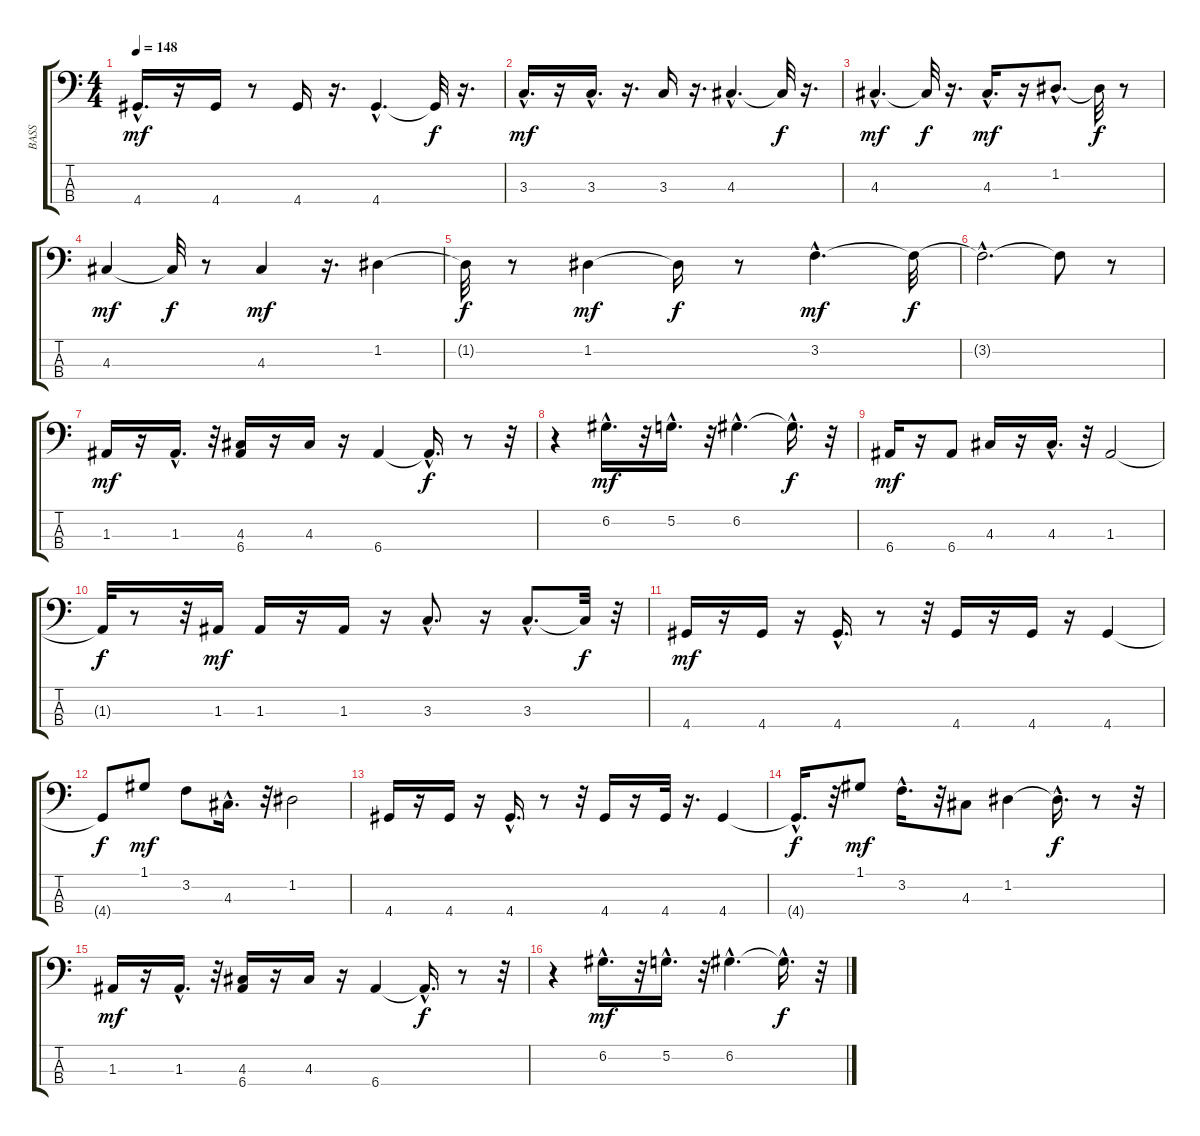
\track ("BASS" "BASS") {instrument electricbassfinger}
\staff {score tabs}
\tuning (G2 D2 A1 E1) {hide}
\ts (4 4)
\tempo 148
\clef f4
\ks c
4.4{hac}.16{d dy mf} r.16 4.4.16 r.8 4.4.16 r.16{d} 4.4{hac}.4{d} 4.4{t}.32{dy f} r.16{d} |
3.3{hac}.16{d dy mf} r.16 3.3{hac}.16{d} r.16{d} 3.3.16 r.16{d} 4.3{hac}.4{d} 4.3{t}.32{dy f} r.16{d} |
4.3{hac}.4{d dy mf} 4.3{t}.32{dy f} r.16{d} 4.3{hac}.16{d dy mf} r.16 1.2{hac}.8{d} 1.2{t}.32{dy f} r.8 |
4.3.4{dy mf} 4.3{t}.32{dy f} r.8 4.3.4{dy mf} r.16{d} 1.2.4 |
1.2{t}.32{dy f} r.8 1.2.4{dy mf} 1.2{t}.16{dy f} r.8 3.2{hac}.4{d dy mf} 3.2{t}.32{dy f} |
3.2{hac t}.2{d} 3.2{t}.8 r.8 |
1.3.16{dy mf} r.16 1.3{hac}.16{d} r.32 (4.3 6.4).16 r.16 4.3.16 r.16 6.4.4 6.4{hac t}.16{d dy f} r.8 r.32 |
r.4 6.2{hac}.16{d dy mf} r.32 5.2{hac}.16{d} r.32 6.2{hac}.4{d} 6.2{hac t}.16{d dy f} r.32 |
6.4.16{dy mf} r.16 6.4.8 4.3.16 r.16 4.3{hac}.16{d} r.32 1.3.2 |
1.3{t}.32{dy f} r.8 r.32 1.3.16{dy mf} 1.3.16 r.16 1.3.16 r.16 3.3{hac}.8{d} r.16 3.3{hac}.8{d} 3.3{t}.32{dy f} r.32 |
4.4.16{dy mf} r.16 4.4.16 r.16 4.4{hac}.16{d} r.8 r.32 4.4.16 r.16 4.4.16 r.16 4.4.4 |
4.4{t}.8{dy f} 1.1.8{dy mf} 3.2.8 4.3{hac}.16{d} r.32 1.2.2 |
4.4.16 r.16 4.4.16 r.16 4.4{hac}.16{d} r.8 r.32 4.4.16 r.16 4.4.32 r.16{d} 4.4.4 |
4.4{hac t}.16{d dy f} r.32 1.1.8{dy mf} 3.2{hac}.16{d} r.32 4.3.8 1.2.4 1.2{hac t}.16{d dy f} r.8 r.32 |
1.3.16{dy mf} r.16 1.3{hac}.16{d} r.32 (4.3 6.4).16 r.16 4.3.16 r.16 6.4.4 6.4{hac t}.16{d dy f} r.8 r.32 |
r.4 6.2{hac}.16{d dy mf} r.32 5.2{hac}.16{d} r.32 6.2{hac}.4{d} 6.2{hac t}.16{d dy f} r.32
